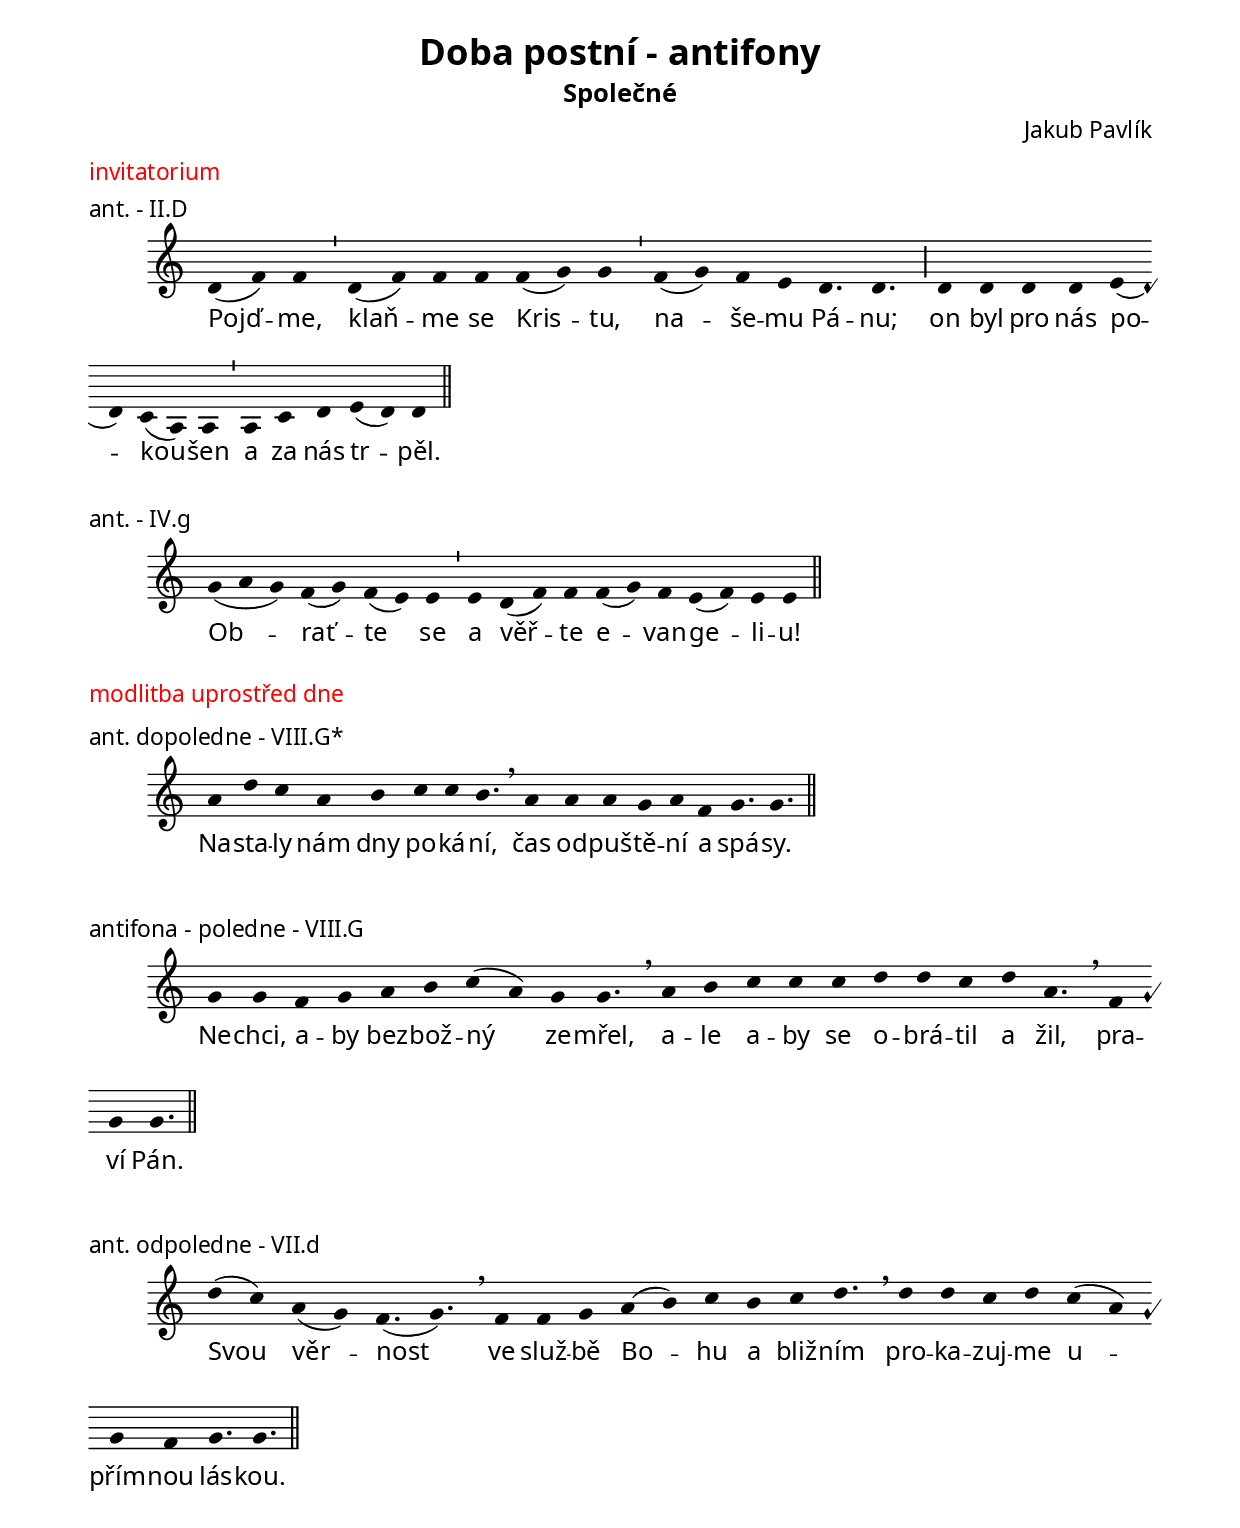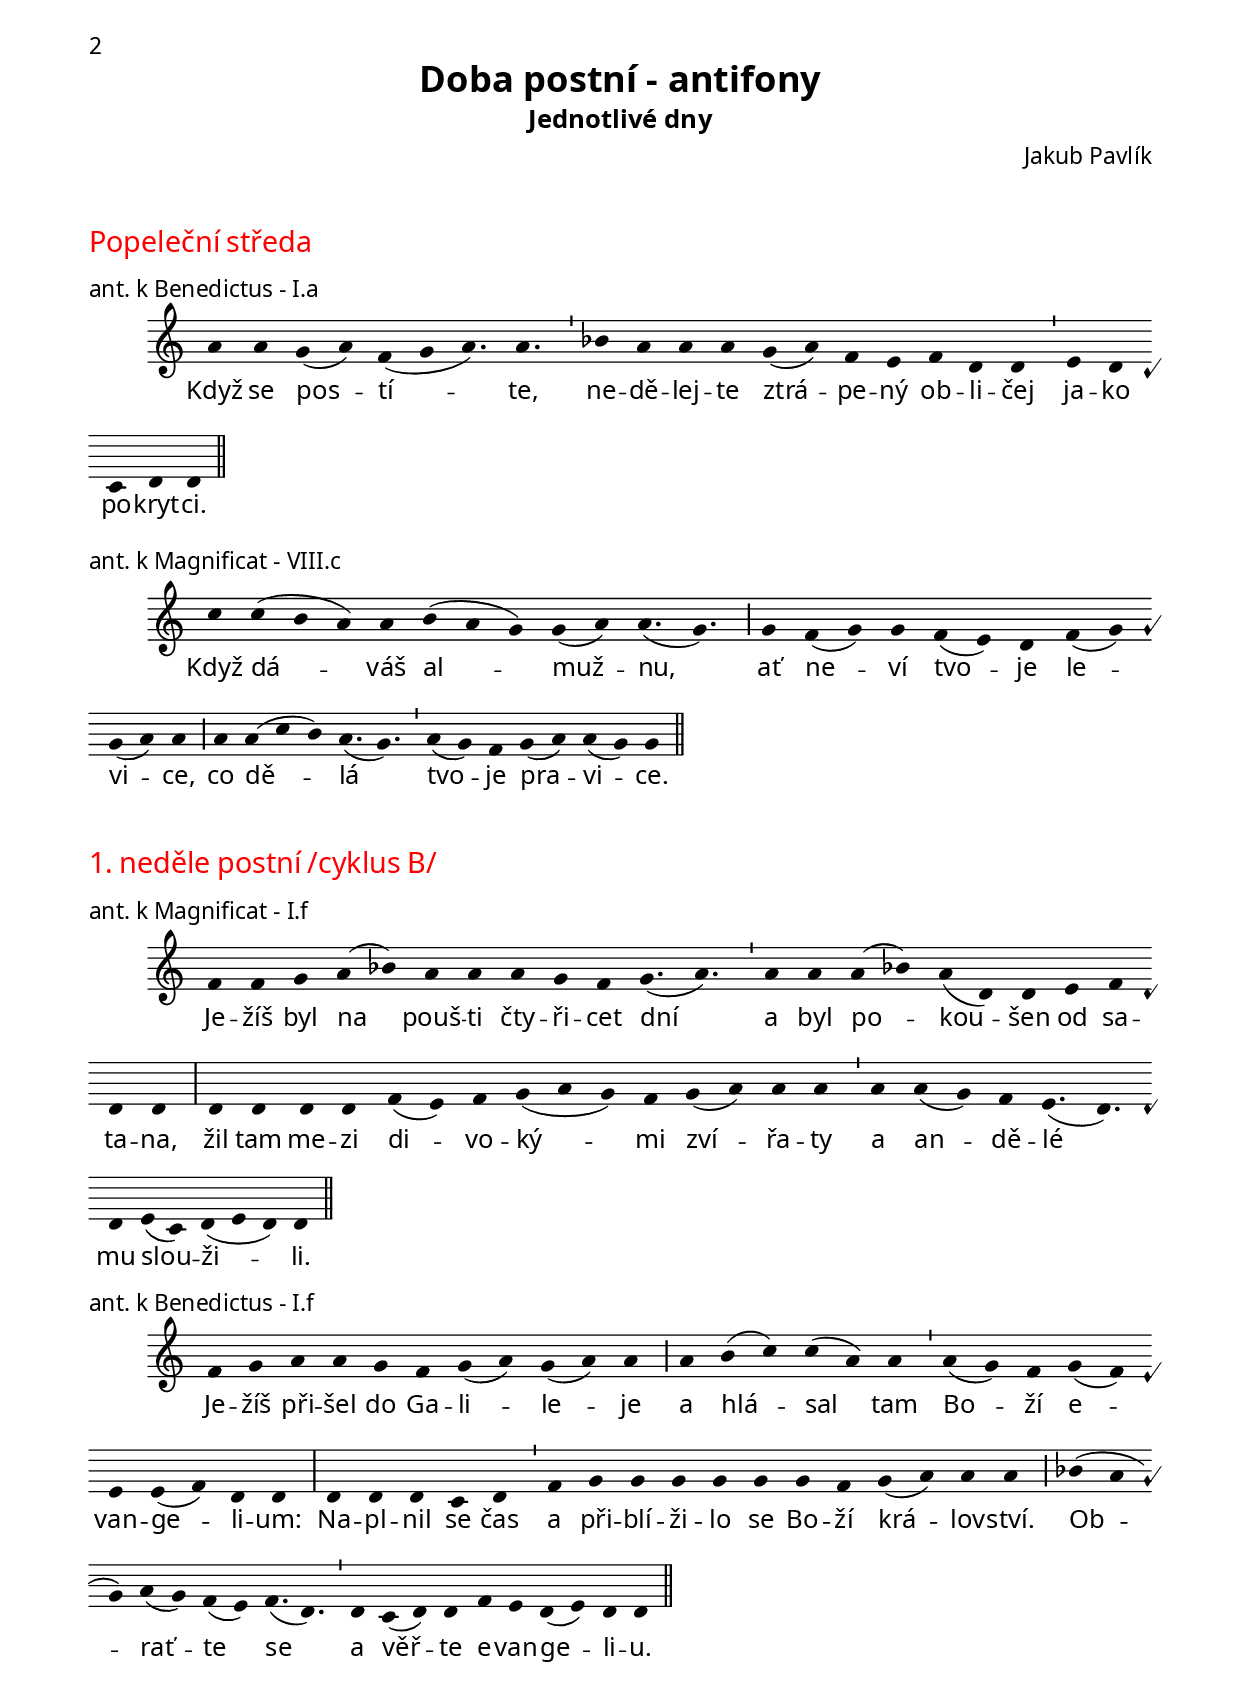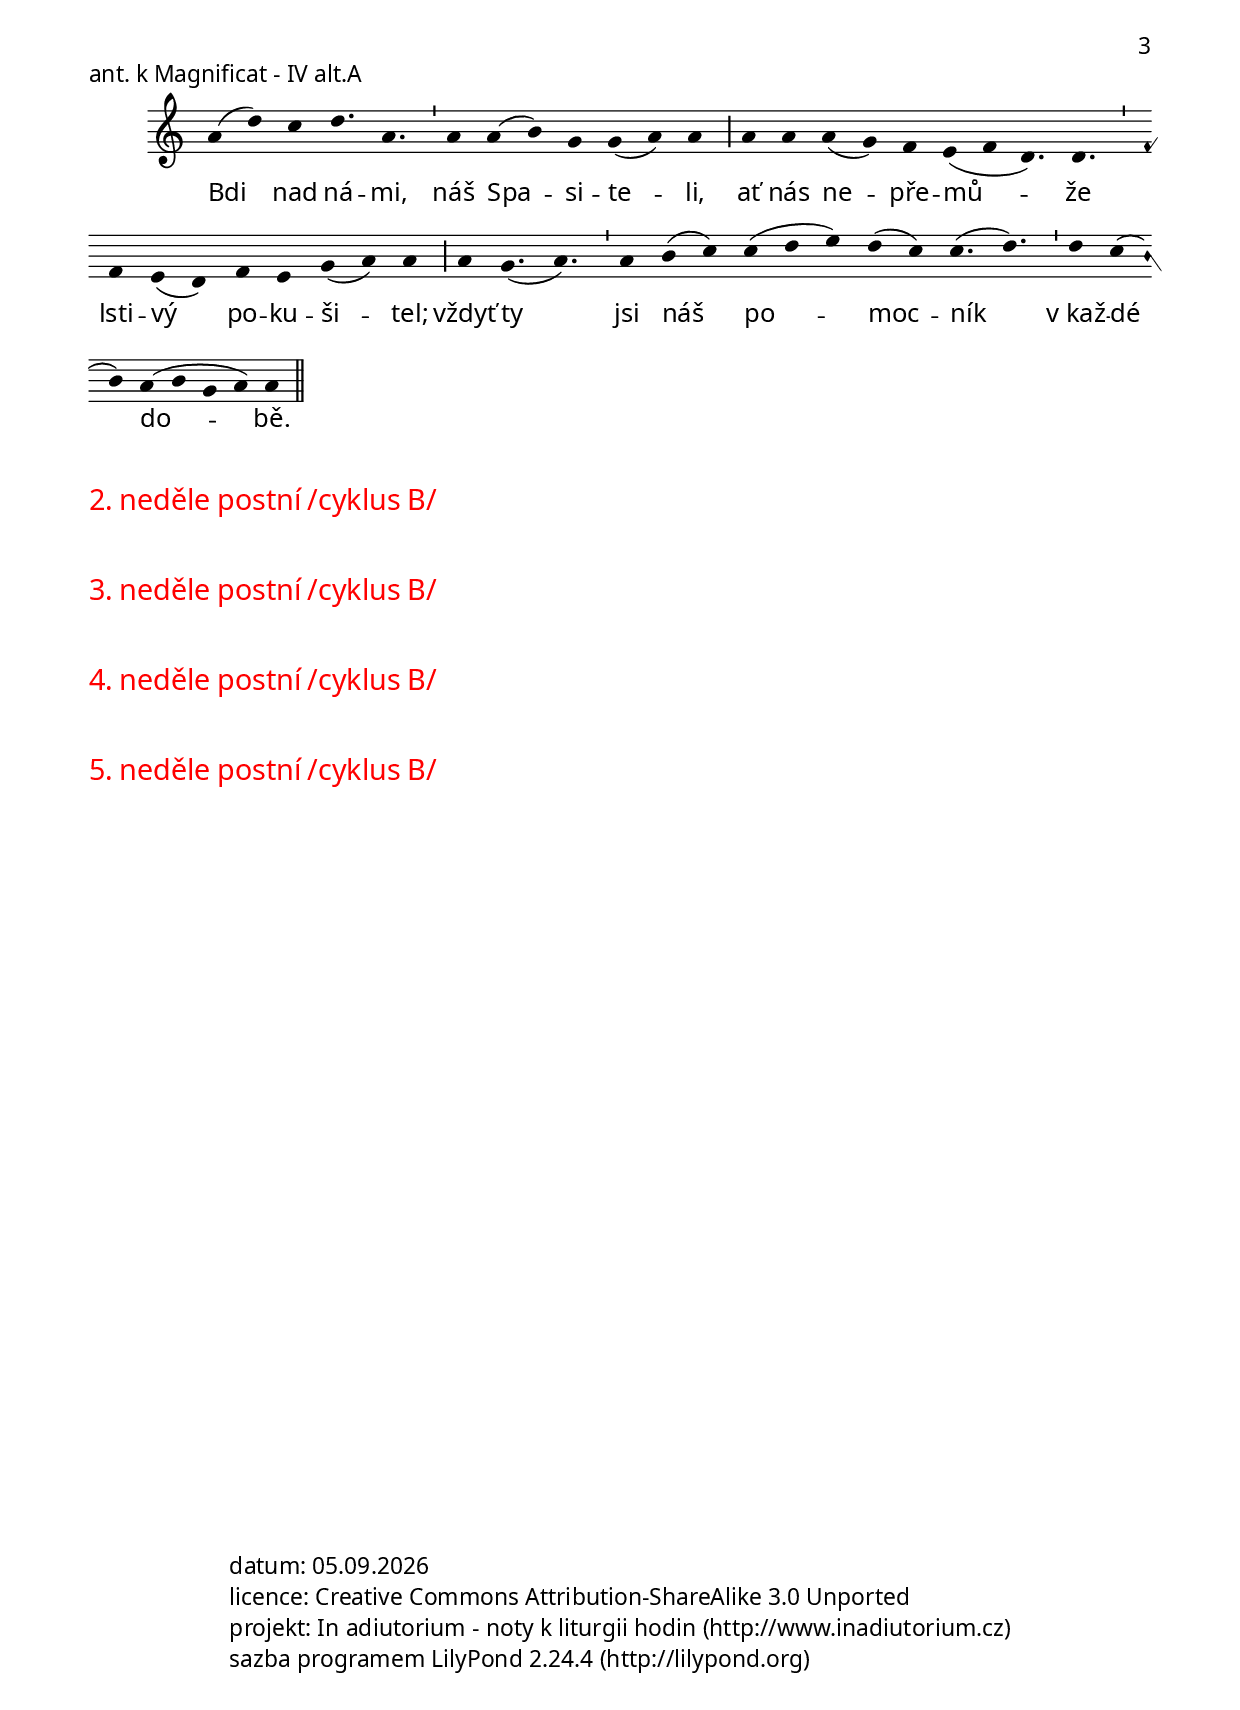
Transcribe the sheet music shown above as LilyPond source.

\version "2.14.2"

\header {
  title = "Doba postní - antifony"
  composer = "Jakub Pavlík"
}

\include "spolecne.ly"

\bookpart {
  \header {
    subtitle = "Společné"
  }
  
  \markup {\nadpisHodinka {"invitatorium"}}
  
  \score {
    \relative c' {
      \choralniRezim
      d4( f) f \barMin
      d( f) f f f( g) g \barMin f( g) f e d4. d \barMaior
      d4 d d d e( d) c( a) a \barMin a c d e( d) d \barFinalis
    }
    \addlyrics {
      Pojď -- me,
      klaň -- me se Kris -- tu, na -- še -- mu Pá -- nu;
      on byl pro nás po -- kou -- šen a za nás tr -- pěl.
    }
    \header {
      quid = "ant."
      modus = "II"
      differentia = "D" 
      psalmus = ""
      id = ""
      fons = "Z antifon pro Svatý týden."
      piece = \markup {\sestavTitulekBezZalmu}
    }
  }
  
  \score {
    \relative c'' {
      \choralniRezim
      g( a g) f( g) f( e) e \barMin
      e d( f) f f( g) f e( f) e e \barFinalis
    }
    \addlyrics {
      Ob -- rať -- te se 
      a věř -- te e -- van -- ge -- li -- u!
    }
    \header {
      quid = "ant."
      modus = "IV"
      differentia = "g" 
      psalmus = ""
      id = ""
      piece = \markup {\sestavTitulekBezZalmu}
    }
  }
  
  \markup {\nadpisHodinka {"modlitba uprostřed dne"}}
  
  \score {
    \relative c'' {
      \choralniRezim
      
      a4 d c a b c c b4. \breathe a4 a a g a f g4. g \bar "||"
    }
    \addlyrics {
      Na -- sta -- ly nám dny po -- ká -- ní, čas od -- puš -- tě -- ní a spá -- sy.
    }
    \header {
      quid = "ant. dopoledne"
      modus = "VIII"
      differentia = "G*" 
      psalmus = ""
      id = ""
      piece = \markup {\sestavTitulekBezZalmu}
    }
  }
  
  \score {
    \relative c'' {
      \choralniRezim
      
      g4 g f g a b c( a) g g4. \breathe a4 b c c c d d c d a4. \breathe f4 g g4. \bar "||"
    }
    \addlyrics {
      Ne -- chci, a -- by bez -- bož -- ný ze -- mřel, a -- le a -- by se o -- brá -- til a žil, pra -- ví Pán. 
    }
    \header {
      quid = "ant. v poledne"
      modus = "VIII"
      differentia = "G" 
      psalmus = ""
      id = ""
      piece = \markup {\sestavTitulekBezZalmu}
      piece = "antifona - poledne - VIII.G"
    }
  }
  
  \score {
    \relative c'' {
      \choralniRezim
      
      d4( c) a( g) f4.( g) \breathe f4 f g a( b) c b c d4. \breathe d4 d c d c( a) g f g4. g \bar "||"
    }
    \addlyrics {
      Svou věr -- nost ve služ -- bě Bo -- hu a bliž -- ním pro -- ka -- zuj -- me u -- přím -- nou lás -- kou.
    }
    \header {
      quid = "ant. odpoledne"
      modus = "VII"
      differentia = "d" 
      psalmus = ""
      id = ""
      piece = \markup {\sestavTitulekBezZalmu}
    }
  }
} % bookpart

\bookpart {
  \header {
    subtitle = "Jednotlivé dny"
  }
  
  \markup\nadpisDen{Popeleční středa}
  
  \score {
    \relative c'' {
      \choralniRezim
      a4 a g( a) f( g a4.) a \barMin
      bes4 a a a g( a) f e f d d \barMin e d c d d \barFinalis
    }
    \addlyrics {
      Když se pos -- tí -- te,
      ne -- dě -- lej -- te ztrá -- pe -- ný ob -- li -- čej
      ja -- ko po -- kryt -- ci.
    }
    \header {
      quid = "ant. k Benedictus"
      modus = "I"
      differentia = "a" 
      psalmus = ""
      id = ""
      piece = \markup {\sestavTitulekBezZalmu}
    }
  }
  
  \score {
    \relative c'' {
      \choralniRezim
      c4 c( b a) a b( a g) g( a) a4.( g) \barMaior
      g4 f( g) g f( e) d f( g) g( a) a \barMaior
      a a( c b) a4.( g) \barMin a4( g) f g( a) a( g) g \barFinalis
    }
    \addlyrics {
      Když dá -- váš al -- muž -- nu,
      ať ne -- ví tvo -- je le -- vi -- ce,
      co dě -- lá tvo -- je pra -- vi -- ce.
    }
    \header {
      quid = "ant. k Magnificat"
      modus = "VIII"
      differentia = "c" 
      psalmus = ""
      id = ""
      piece = \markup {\sestavTitulekBezZalmu}
    }
  }
  
  \markup\nadpisDen{1. neděle postní /cyklus B/}
  
  \score {
    \relative c' {
      \choralniRezim
      f4 f g a( bes) a a a g f g4.( a) \barMin
      a4 a a( bes) a( d,) d e f d d \barMax
      d d d d f( e) f g( a g) f g( a) a a \barMin
      a a( g) f e4.( d) d4 e( c) d( e d) d \barFinalis      
    }
    \addlyrics {
      Je -- žíš byl na pouš -- ti čty -- ři -- cet dní
      a byl po -- kou -- šen od sa -- ta -- na,
      žil tam me -- zi di -- vo -- ký -- mi zví -- řa -- ty
      a an -- dě -- lé mu slou -- ži -- li.
    }
    \header {
      quid = "ant. k Magnificat"
      modus = "I"
      differentia = "f" 
      psalmus = ""
      id = ""
      piece = \markup {\sestavTitulekBezZalmu}
    }
  }
  
  \score {
    \relative c' {
      \choralniRezim
      f4 g a a g f g( a) g( a) a \barMaior
      a b( c) c( a) a \barMin 
      a( g) f g( f) e e( f) d d \barMax
      
      d d d c d \barMin
      f g g g g g g f g( a) a a \barMaior
      bes( a g) a( g) f( e) f4.( d) \barMin
      d4 c( d) d f e d( e) d d \barFinalis
    }
    \addlyrics {
      Je -- žíš při -- šel do Ga -- li -- le -- je
      a hlá -- sal tam 
      Bo -- ží e -- van -- ge -- li -- um:
      
      Na -- pl -- nil se čas
      a při -- blí -- ži -- lo se Bo -- ží krá -- lov -- ství.
      Ob -- rať -- te se
      a věř -- te e -- van -- ge -- li -- u.
    }
    \header {
      quid = "ant. k Benedictus"
      modus = "I"
      differentia = "f"
      psalmus = ""
      id = ""
      fons = "3. neděle v mezidobí, cyklus B, 1. nešpory, k Magnificat"
      piece = \markup {\sestavTitulekBezZalmu}
    }
  }
  
  \score {
    \relative c'' {
      \choralniRezim
      a( d) c d4. a \barMin a4 a( b) g g( a) a \barMaior
      a a a( g) f e( f d4.) d \barMin f4 e( d) f e g( a) a \barMaior
      a g4.( a) \barMin a4 b( c) c( d e) d( c) c4.( d) \barMin d4 c( b) a( b g a) a \barFinalis
    }
    \addlyrics {
      Bdi nad ná -- mi, náš Spa -- si -- te -- li,
      ať nás ne -- pře -- mů -- že lsti -- vý po -- ku -- ši -- tel;
      vždyť ty jsi náš po -- moc -- ník v_kaž -- dé do -- bě.
    }
    \header {
      quid = "ant. k Magnificat"
      modus = "IV alt"
      differentia = "A" 
      psalmus = ""
      id = ""
      piece = \markup {\sestavTitulekBezZalmu}
    }
  }
  \markup\nadpisDen{2. neděle postní /cyklus B/}
  \markup\nadpisDen{3. neděle postní /cyklus B/}
  \markup\nadpisDen{4. neděle postní /cyklus B/}
  \markup\nadpisDen{5. neděle postní /cyklus B/}
}